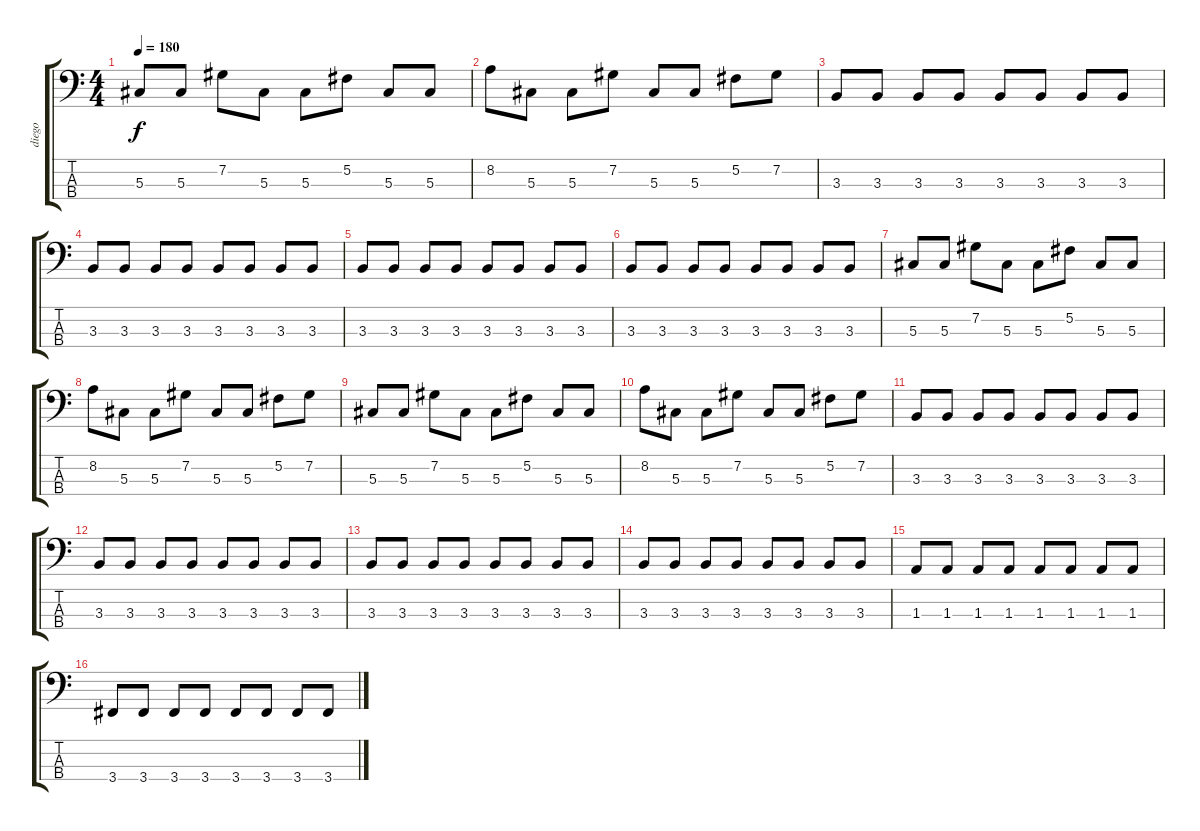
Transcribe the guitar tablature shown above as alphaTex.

\track ("diego" "diego") {instrument electricbassfinger}
\staff {score tabs}
\tuning (Gb2 Db2 Ab1 Eb1) {hide}
\ts (4 4)
\tempo 180
\clef f4
\ks c
5.3.8{dy f} 5.3.8 7.2.8 5.3.8 5.3.8 5.2.8 5.3.8 5.3.8 |
8.2.8 5.3.8 5.3.8 7.2.8 5.3.8 5.3.8 5.2.8 7.2.8 |
3.3.8 3.3.8 3.3.8 3.3.8 3.3.8 3.3.8 3.3.8 3.3.8 |
3.3.8 3.3.8 3.3.8 3.3.8 3.3.8 3.3.8 3.3.8 3.3.8 |
3.3.8 3.3.8 3.3.8 3.3.8 3.3.8 3.3.8 3.3.8 3.3.8 |
3.3.8 3.3.8 3.3.8 3.3.8 3.3.8 3.3.8 3.3.8 3.3.8 |
5.3.8 5.3.8 7.2.8 5.3.8 5.3.8 5.2.8 5.3.8 5.3.8 |
8.2.8 5.3.8 5.3.8 7.2.8 5.3.8 5.3.8 5.2.8 7.2.8 |
5.3.8 5.3.8 7.2.8 5.3.8 5.3.8 5.2.8 5.3.8 5.3.8 |
8.2.8 5.3.8 5.3.8 7.2.8 5.3.8 5.3.8 5.2.8 7.2.8 |
3.3.8 3.3.8 3.3.8 3.3.8 3.3.8 3.3.8 3.3.8 3.3.8 |
3.3.8 3.3.8 3.3.8 3.3.8 3.3.8 3.3.8 3.3.8 3.3.8 |
3.3.8 3.3.8 3.3.8 3.3.8 3.3.8 3.3.8 3.3.8 3.3.8 |
3.3.8 3.3.8 3.3.8 3.3.8 3.3.8 3.3.8 3.3.8 3.3.8 |
1.3.8 1.3.8 1.3.8 1.3.8 1.3.8 1.3.8 1.3.8 1.3.8 |
3.4.8 3.4.8 3.4.8 3.4.8 3.4.8 3.4.8 3.4.8 3.4.8
